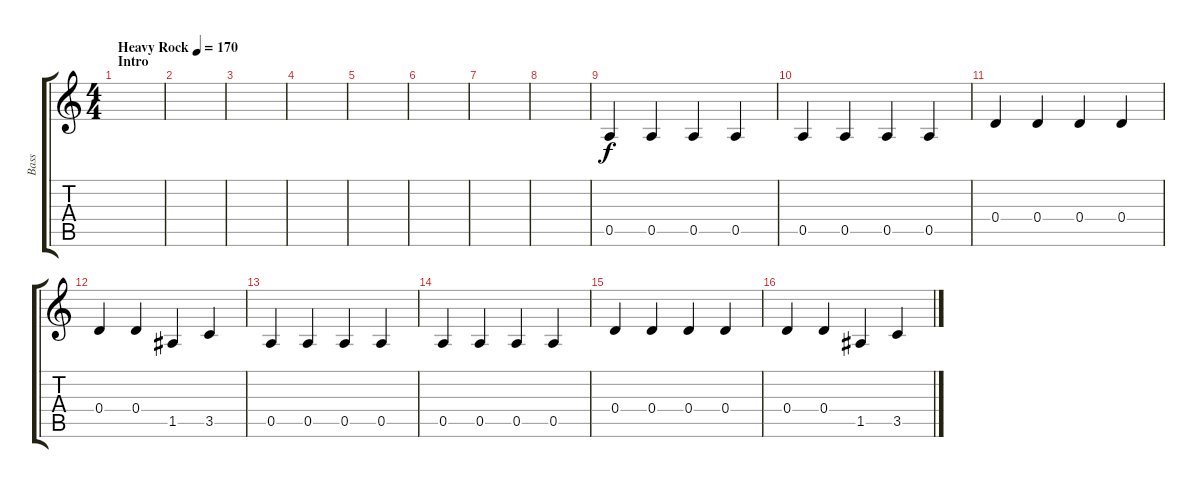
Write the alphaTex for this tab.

\track ("Bass" "Bass") {instrument electricbassfinger}
\staff {score tabs}
\tuning (E4 B3 G3 D3 A2 E2) {hide}
\ts (4 4)
\section ("" "Intro")
\tempo (170 "Heavy Rock")
\clef g2
\ks c
|
|
|
|
|
|
|
|
0.5.4 0.5.4 0.5.4 0.5.4 |
0.5.4 0.5.4 0.5.4 0.5.4 |
0.4.4 0.4.4 0.4.4 0.4.4 |
0.4.4 0.4.4 1.5.4 3.5.4 |
0.5.4 0.5.4 0.5.4 0.5.4 |
0.5.4 0.5.4 0.5.4 0.5.4 |
0.4.4 0.4.4 0.4.4 0.4.4 |
0.4.4 0.4.4 1.5.4 3.5.4
